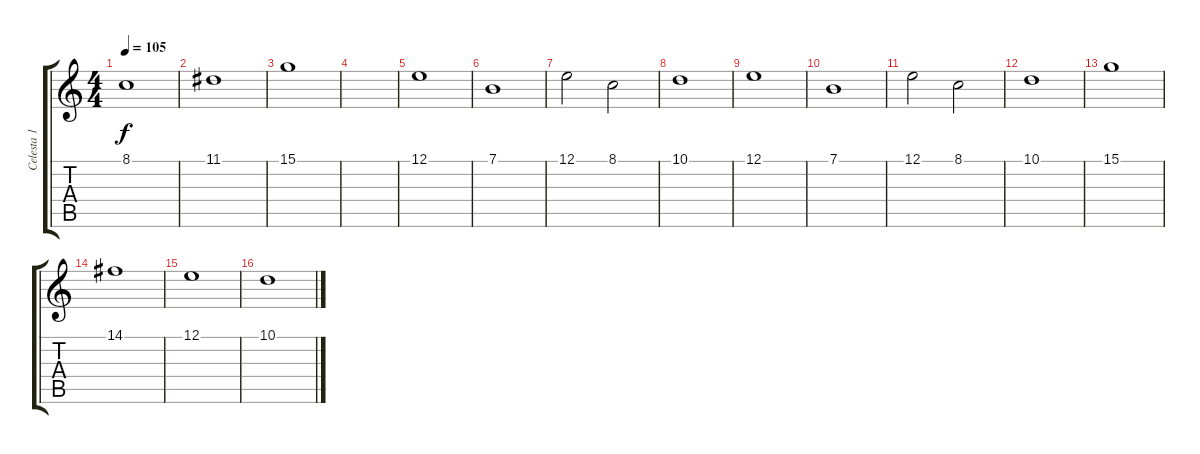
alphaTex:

\track ("Celesta 1" "Celesta 1") {instrument celesta}
\staff {score tabs}
\tuning (E4 B3 G3 D3 A2 E2) {hide}
\ts (4 4)
\tempo 105
\clef g2
\ks c
8.1.1{dy f} |
11.1.1 |
15.1.1 |
|
12.1.1 |
7.1.1 |
12.1.2 8.1.2 |
10.1.1 |
12.1.1 |
7.1.1 |
12.1.2 8.1.2 |
10.1.1 |
15.1.1 |
14.1.1 |
12.1.1 |
10.1.1
